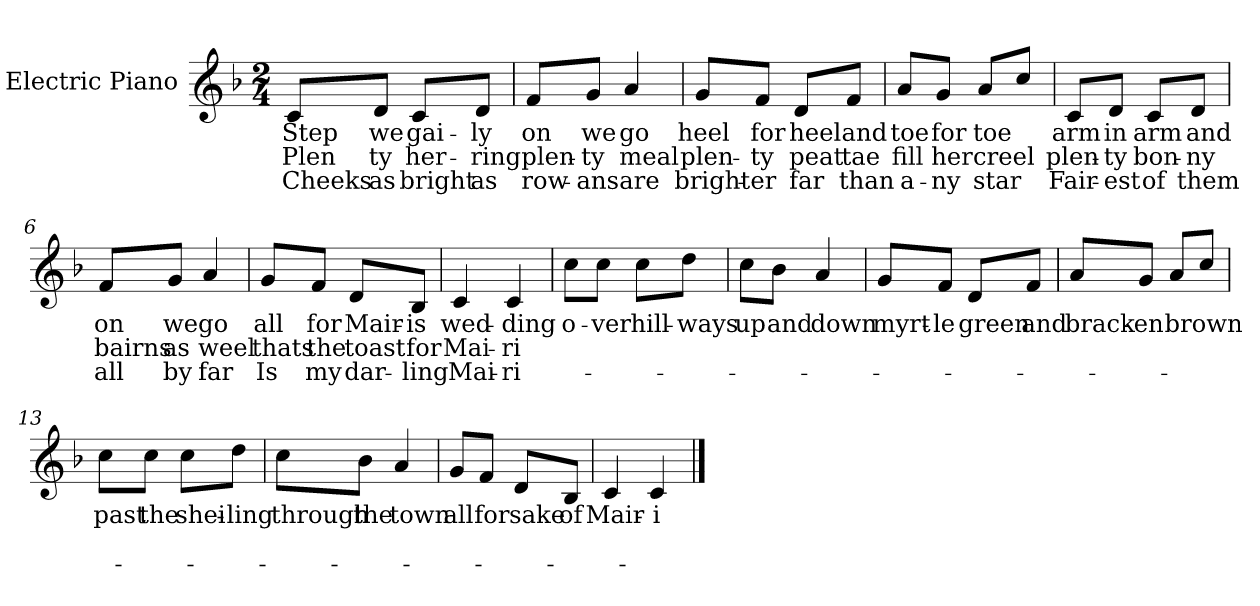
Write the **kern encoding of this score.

**kern	**text	**text	**text
*part1	*part1	*part1	*part1
*staff1	*staff1	*staff1	*staff1
*I"Electric Piano	*	*	*
*I'E.Pno	*	*	*
*clefG2	*	*	*
*k[b-]	*	*	*
*F:	*	*	*
*M2/4	*	*	*
=1	=1	=1	=1
8c/L	Step	Plen	Cheeks
8d/J	we	ty	as
8c/L	gai-	her-	bright
8d/J	-ly	-ring	as
=2	=2	=2	=2
8f/L	on	plen-	row-
8g/J	we	-ty	-ans
4a/	go	meal	are
=3	=3	=3	=3
8g/L	heel	plen-	bright-
8f/J	for	-ty	-er
8d/L	heel	peat	far
8f/J	and	tae	than
=4	=4	=4	=4
8a/L	toe	fill	a-
8g/J	for	her	-ny
8a/L	toe	creel	star
8cc/J	.	.	.
!!LO:LB:g=z
=5	=5	=5	=5
8c/L	arm	plen-	Fair-
8d/J	in	-ty	-est
8c/L	arm	bon-	of
8d/J	and	-ny	them
=6	=6	=6	=6
8f/L	on	bairns	all
8g/J	we	as	by
4a/	go	weel	far
=7	=7	=7	=7
8g/L	all	thats	Is
8f/J	for	the	my
8d/L	Mair-	toast	dar-
8B-/J	-is	for	-ling
=8	=8	=8	=8
4c/	wed-	Mai-	Mai-
4c/	-ding	-ri	-ri-
!!LO:LB:g=z
=9	=9	=9	=9
8cc\L	o-	.	.
8cc\J	-ver	.	.
8cc\L	hill-	.	.
8dd\J	-ways	.	.
=10	=10	=10	=10
8cc\L	up	.	.
8b-\J	and	.	.
4a/	down	.	.
=11	=11	=11	=11
8g/L	myrt-	.	.
8f/J	-le	.	.
8d/L	green	.	.
8f/J	and	.	.
=12	=12	=12	=12
8a/L	brack-	.	.
8g/J	-en	.	.
8a/L	brown	.	.
8cc/J	.	.	.
!!LO:LB:g=z
=13	=13	=13	=13
8cc\L	past	.	.
8cc\J	the	.	.
8cc\L	shei-	.	.
8dd\J	-ling	.	.
=14	=14	=14	=14
8cc\L	through	.	.
8b-\J	the	.	.
4a/	town	.	.
=15	=15	=15	=15
8g/L	all	.	.
8f/J	for	.	.
8d/L	sake	.	.
8B-/J	of	.	.
=16	=16	=16	=16
4c/	Mair-	.	.
4c/	-i-	.	.
==	==	==	==
*-	*-	*-	*-
